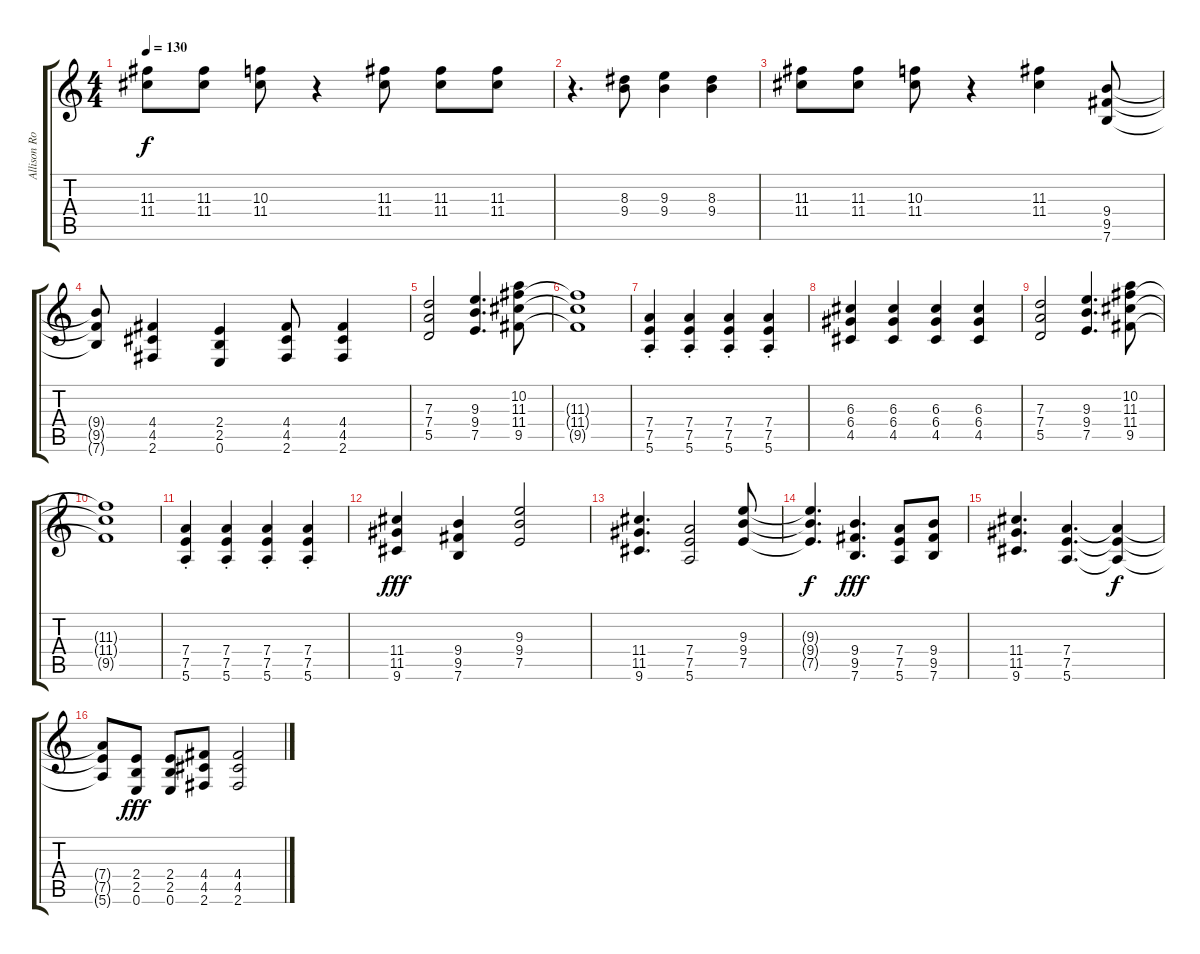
\track ("Allison Robertson (Rythm)" "Allison Ro") {instrument overdrivenguitar}
\staff {score tabs}
\tuning (E4 B3 G3 D3 A2 E2) {hide}
\ts (4 4)
\tempo 130
\clef g2
\ks c
(11.3 11.4).8{dy f} (11.3 11.4).8 (10.3 11.4).8 r.4 (11.3 11.4).8 (11.3 11.4).8 (11.3 11.4).8 |
r.4{d} (8.3 9.4).8 (9.3 9.4).4 (8.3 9.4).4 |
(11.3 11.4).8 (11.3 11.4).8 (10.3 11.4).8 r.4 (11.3 11.4).4 (9.4 9.5 7.6).8 |
(9.4{t} 9.5{t} 7.6{t}).8 (4.4 4.5 2.6).4 (2.4 2.5 0.6).4 (4.4 4.5 2.6).8 (4.4 4.5 2.6).4 |
(7.3 7.4 5.5).2 (9.3 9.4 7.5).4{d} (10.2 11.3 11.4 9.5).8 |
(11.3{t} 11.4{t} 9.5{t}).1 |
(7.4{st} 7.5{st} 5.6{st}).4 (7.4{st} 7.5{st} 5.6{st}).4 (7.4{st} 7.5{st} 5.6{st}).4 (7.4{st} 7.5{st} 5.6{st}).4 |
(6.3 6.4 4.5).4 (6.3 6.4 4.5).4 (6.3 6.4 4.5).4 (6.3 6.4 4.5).4 |
(7.3 7.4 5.5).2 (9.3 9.4 7.5).4{d} (10.2 11.3 11.4 9.5).8 |
(11.3{t} 11.4{t} 9.5{t}).1 |
(7.4{st} 7.5{st} 5.6{st}).4 (7.4{st} 7.5{st} 5.6{st}).4 (7.4{st} 7.5{st} 5.6{st}).4 (7.4{st} 7.5{st} 5.6{st}).4 |
(11.4 11.5 9.6).4{dy fff} (9.4 9.5 7.6).4 (9.3 9.4 7.5).2 |
(11.4 11.5 9.6).4{d} (7.4 7.5 5.6).2 (9.3 9.4 7.5).8 |
(9.3{t} 9.4{t} 7.5{t}).4{d dy f} (9.4 9.5 7.6).4{d dy fff} (7.4 7.5 5.6).8 (9.4 9.5 7.6).8 |
(11.4 11.5 9.6).4{d} (7.4 7.5 5.6).4{d} (7.4{t} 7.5{t} 5.6{t}).4{dy f} |
(7.4{t} 7.5{t} 5.6{t}).8 (2.4 2.5 0.6).8{dy fff} (2.4 2.5 0.6).8 (4.4 4.5 2.6).8 (4.4 4.5 2.6).2
